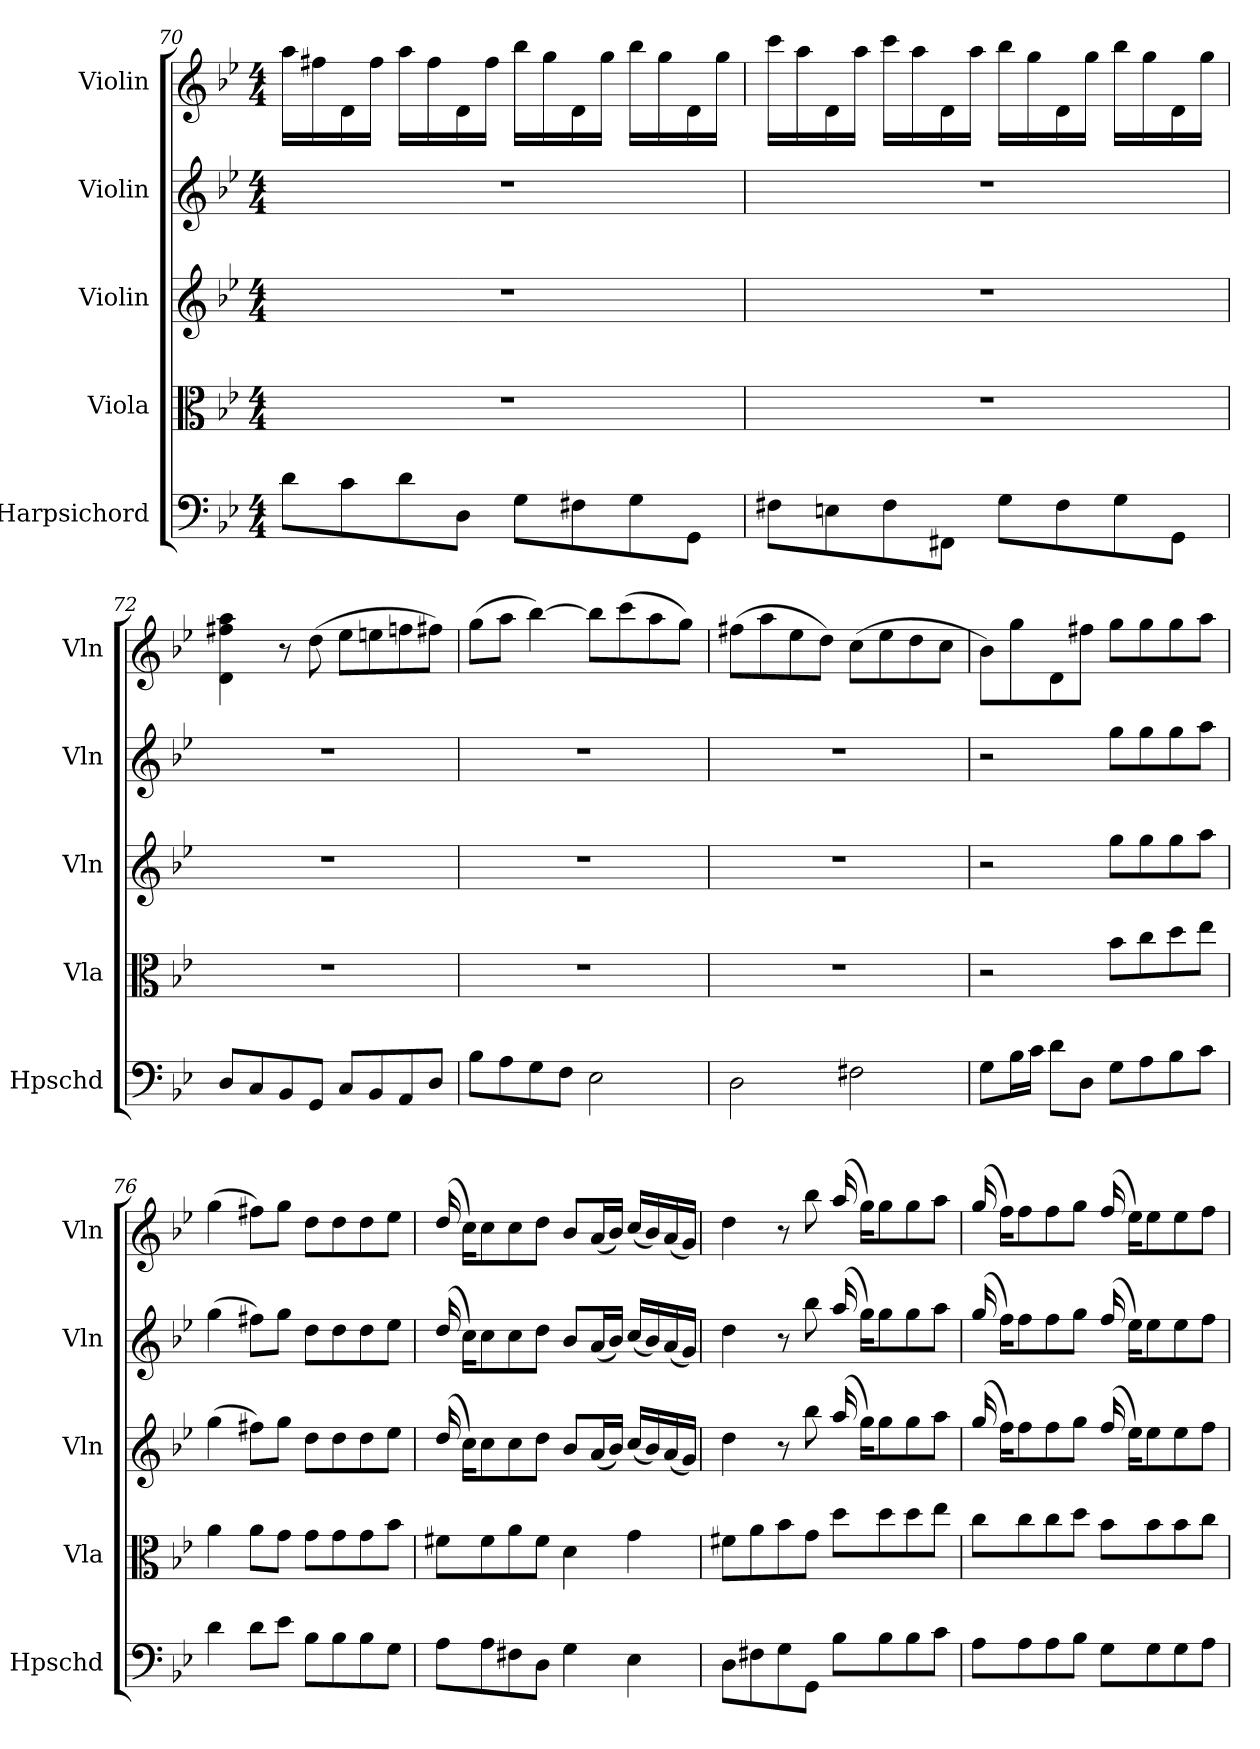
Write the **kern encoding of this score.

**kern	**kern	**kern	**kern	**kern
*part5	*part4	*part3	*part2	*part1
*staff5	*staff4	*staff3	*staff2	*staff1
*I"Harpsichord	*I"Viola	*I"Violin	*I"Violin	*I"Violin
*I'Hpschd	*I'Vla	*I'Vln	*I'Vln	*I'Vln
*clefF4	*clefC3	*clefG2	*clefG2	*clefG2
*k[b-e-]	*k[b-e-]	*k[b-e-]	*k[b-e-]	*k[b-e-]
*g:	*g:	*g:	*g:	*g:
*M4/4	*M4/4	*M4/4	*M4/4	*M4/4
=70	=70	=70	=70	=70
8d\L	1r	1r	1r	16aa\LL
.	.	.	.	16ff#X\
8c\	.	.	.	16d\
.	.	.	.	16ff#\JJ
8d\	.	.	.	16aa\LL
.	.	.	.	16ff#\
8D\J	.	.	.	16d\
.	.	.	.	16ff#\JJ
8G\L	.	.	.	16bb-\LL
.	.	.	.	16gg\
8F#X\	.	.	.	16d\
.	.	.	.	16gg\JJ
8G\	.	.	.	16bb-\LL
.	.	.	.	16gg\
8GG\J	.	.	.	16d\
.	.	.	.	16gg\JJ
=71	=71	=71	=71	=71
8F#X\L	1r	1r	1r	16ccc\LL
.	.	.	.	16aa\
8En\	.	.	.	16d\
.	.	.	.	16aa\JJ
8F#\	.	.	.	16ccc\LL
.	.	.	.	16aa\
8FF#X\J	.	.	.	16d\
.	.	.	.	16aa\JJ
8G\L	.	.	.	16bb-\LL
.	.	.	.	16gg\
8F#\	.	.	.	16d\
.	.	.	.	16gg\JJ
8G\	.	.	.	16bb-\LL
.	.	.	.	16gg\
8GG\J	.	.	.	16d\
.	.	.	.	16gg\JJ
=72	=72	=72	=72	=72
8D/L	1r	1r	1r	4d\ 4ff#X\ 4aa\
8C/	.	.	.	.
8BB-/	.	.	.	8r
8GG/J	.	.	.	(8dd\
8C/L	.	.	.	8ee-\L
8BB-/	.	.	.	8een\
8AA/	.	.	.	8ffn\
8D/J	.	.	.	8ff#X\J)
=73	=73	=73	=73	=73
8B-\L	1r	1r	1r	(8gg\L
8A\	.	.	.	8aa\J
8G\	.	.	.	[4bb-\)
8F\J	.	.	.	.
2E-\	.	.	.	8bb-\L]
.	.	.	.	(8ccc\
.	.	.	.	8aa\
.	.	.	.	8gg\J)
=74	=74	=74	=74	=74
2D\	1r	1r	1r	(8ff#X\L
.	.	.	.	8aa\
.	.	.	.	8ee-\
.	.	.	.	8dd\J)
2F#X\	.	.	.	(8cc\L
.	.	.	.	8ee-\
.	.	.	.	8dd\
.	.	.	.	8cc\J
=75	=75	=75	=75	=75
8G\L	2r	2r	2r	8b-\L)
16B-\L	.	.	.	8gg\
16c\JJ	.	.	.	.
8d\L	.	.	.	8d\
8D\J	.	.	.	8ff#X\J
8G\L	8b-\L	8gg\L	8gg\L	8gg\L
8A\	8cc\	8gg\	8gg\	8gg\
8B-\	8dd\	8gg\	8gg\	8gg\
8c\J	8ee-\J	8aa\J	8aa\J	8aa\J
=76	=76	=76	=76	=76
4d\	4a\	(4gg\	(4gg\	(4gg\
8d\L	8a\L	8ff#X\L)	8ff#X\L)	8ff#X\L)
8e-\J	8g\J	8gg\J	8gg\J	8gg\J
8B-\L	8g\L	8dd\L	8dd\L	8dd\L
8B-\	8g\	8dd\	8dd\	8dd\
8B-\	8g\	8dd\	8dd\	8dd\
8G\J	8b-\J	8ee-\J	8ee-\J	8ee-\J
=77	=77	=77	=77	=77
8A\L	8f#X\L	(16dd/	(16dd/	(16dd/
.	.	16cc\KL)	16cc\KL)	16cc\KL)
8A\	8f#\	8cc\	8cc\	8cc\
8F#X\	8a\	8cc\	8cc\	8cc\
8D\J	8f#\J	8dd\J	8dd\J	8dd\J
4G\	4d\	8b-/L	8b-/L	8b-/L
.	.	(16a/L	(16a/L	(16a/L
.	.	16b-/JJ)	16b-/JJ)	16b-/JJ)
4E-\	4g\	(16cc/LL	(16cc/LL	(16cc/LL
.	.	16b-/)	16b-/)	16b-/)
.	.	(16a/	(16a/	(16a/
.	.	16g/JJ)	16g/JJ)	16g/JJ)
=78	=78	=78	=78	=78
8D\L	8f#X\L	4dd\	4dd\	4dd\
8F#X\	8a\	.	.	.
8G\	8b-\	8r	8r	8r
8GG\J	8g\J	8bb-\	8bb-\	8bb-\
8B-\L	8dd\L	(16aa/	(16aa/	(16aa/
.	.	16gg\KL)	16gg\KL)	16gg\KL)
8B-\	8dd\	8gg\	8gg\	8gg\
8B-\	8dd\	8gg\	8gg\	8gg\
8c\J	8ee-\J	8aa\J	8aa\J	8aa\J
=79	=79	=79	=79	=79
8A\L	8cc\L	(16gg/	(16gg/	(16gg/
.	.	16ff\KL)	16ff\KL)	16ff\KL)
8A\	8cc\	8ff\	8ff\	8ff\
8A\	8cc\	8ff\	8ff\	8ff\
8B-\J	8dd\J	8gg\J	8gg\J	8gg\J
8G\L	8b-\L	(16ff/	(16ff/	(16ff/
.	.	16ee-\KL)	16ee-\KL)	16ee-\KL)
8G\	8b-\	8ee-\	8ee-\	8ee-\
8G\	8b-\	8ee-\	8ee-\	8ee-\
8A\J	8cc\J	8ff\J	8ff\J	8ff\J
=	=	=	=	=
*-	*-	*-	*-	*-
